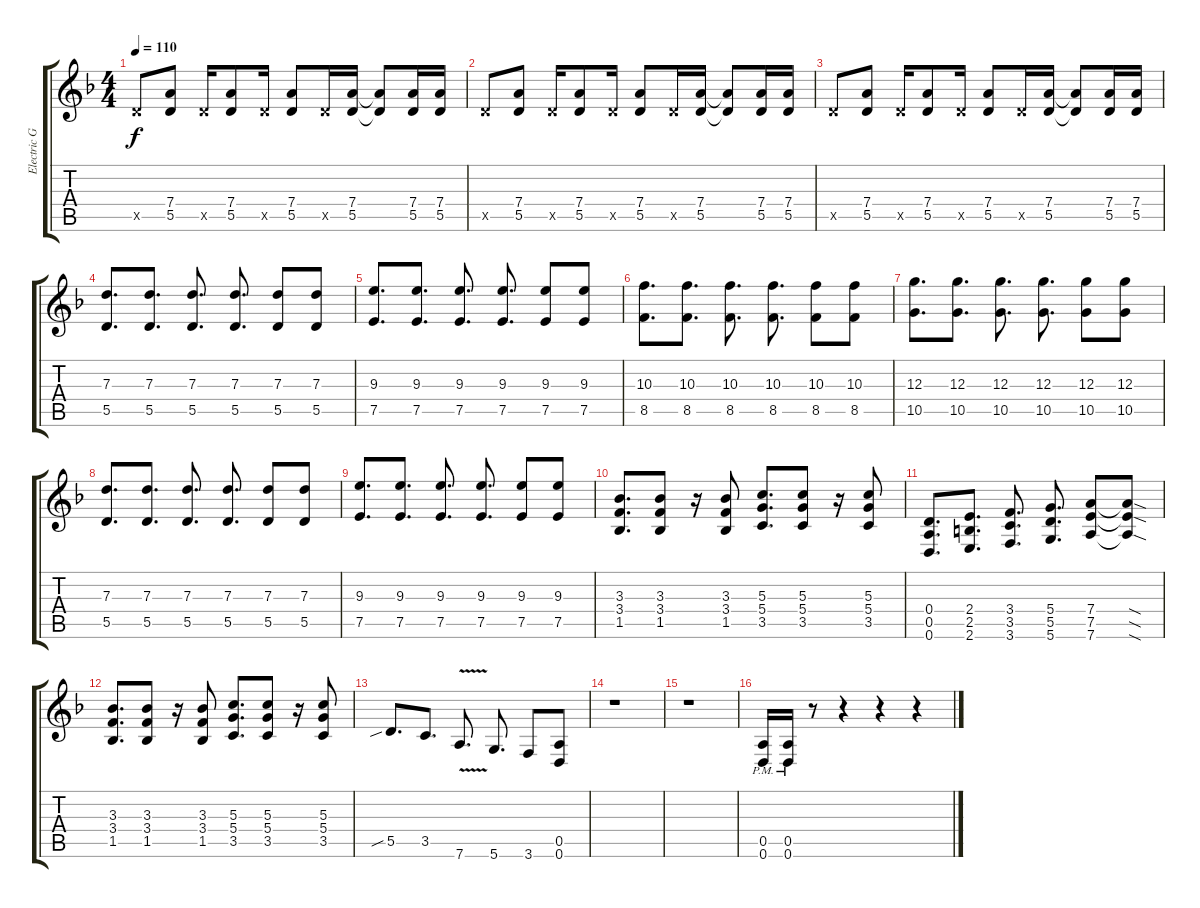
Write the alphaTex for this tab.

\track ("Electric Guitar 2" "Electric G") {instrument distortionguitar}
\staff {score tabs}
\tuning (E4 B3 G3 D3 A2 D2) {hide}
\ts (4 4)
\tempo 110
\clef g2
\ks dminor
5.5{x}.8{dy f} (7.4 5.5).8 5.5{x}.16 (7.4 5.5).8 5.5{x}.16 (7.4 5.5).8 5.5{x}.16 (7.4 5.5).16 (7.4{t} 5.5{t}).8 (7.4 5.5).16 (7.4 5.5).16 |
5.5{x}.8 (7.4 5.5).8 5.5{x}.16 (7.4 5.5).8 5.5{x}.16 (7.4 5.5).8 5.5{x}.16 (7.4 5.5).16 (7.4{t} 5.5{t}).8 (7.4 5.5).16 (7.4 5.5).16 |
5.5{x}.8 (7.4 5.5).8 5.5{x}.16 (7.4 5.5).8 5.5{x}.16 (7.4 5.5).8 5.5{x}.16 (7.4 5.5).16 (7.4{t} 5.5{t}).8 (7.4 5.5).16 (7.4 5.5).16 |
(7.3 5.5).8{d} (7.3 5.5).8{d} (7.3 5.5).8{d} (7.3 5.5).8{d} (7.3 5.5).8 (7.3 5.5).8 |
(9.3 7.5).8{d} (9.3 7.5).8{d} (9.3 7.5).8{d} (9.3 7.5).8{d} (9.3 7.5).8 (9.3 7.5).8 |
(10.3 8.5).8{d} (10.3 8.5).8{d} (10.3 8.5).8{d} (10.3 8.5).8{d} (10.3 8.5).8 (10.3 8.5).8 |
(12.3 10.5).8{d} (12.3 10.5).8{d} (12.3 10.5).8{d} (12.3 10.5).8{d} (12.3 10.5).8 (12.3 10.5).8 |
(7.3 5.5).8{d} (7.3 5.5).8{d} (7.3 5.5).8{d} (7.3 5.5).8{d} (7.3 5.5).8 (7.3 5.5).8 |
(9.3 7.5).8{d} (9.3 7.5).8{d} (9.3 7.5).8{d} (9.3 7.5).8{d} (9.3 7.5).8 (9.3 7.5).8 |
(3.3 3.4 1.5).8{d} (3.3 3.4 1.5).8 r.16 (3.3 3.4 1.5).8 (5.3 5.4 3.5).8{d} (5.3 5.4 3.5).8 r.16 (5.3 5.4 3.5).8 |
(0.4 0.5 0.6).8{d} (2.4 2.5 2.6).8{d} (3.4 3.5 3.6).8{d} (5.4 5.5 5.6).8{d} (7.4 7.5 7.6).8 (7.4{sod t} 7.5{sod t} 7.6{sod t}).8 |
(3.3 3.4 1.5).8{d} (3.3 3.4 1.5).8 r.16 (3.3 3.4 1.5).8 (5.3 5.4 3.5).8{d} (5.3 5.4 3.5).8 r.16 (5.3 5.4 3.5).8 |
5.5{sib}.8{d} 3.5.8{d} 7.6{v}.8{d} 5.6.8{d} 3.6.8 (0.5 0.6).8 |
r.1 |
r.1 |
(0.5{pm} 0.6{pm}).16 (0.5{pm} 0.6{pm}).16 r.8 r.4 r.4 r.4
